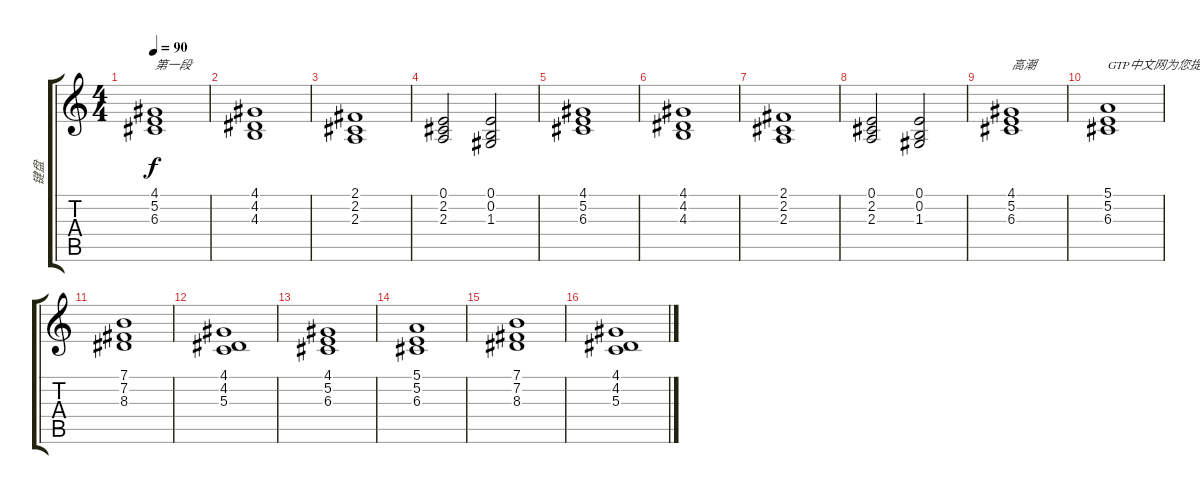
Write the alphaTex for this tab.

\track ("键盘" "键盘") {instrument synthstrings1}
\staff {score tabs}
\tuning (E4 B3 G3 D3 A2 E2) {hide}
\ts (4 4)
\tempo 90
\clef g2
\ks c
(4.1 5.2 6.3).1{txt "第一段" dy f} |
(4.1 4.2 4.3).1 |
(2.1 2.2 2.3).1 |
(0.1 2.2 2.3).2 (0.1 0.2 1.3).2 |
(4.1 5.2 6.3).1 |
(4.1 4.2 4.3).1 |
(2.1 2.2 2.3).1 |
(0.1 2.2 2.3).2{txt " "} (0.1 0.2 1.3).2 |
(4.1 5.2 6.3).1{txt "高潮"} |
(5.1 5.2 6.3).1{txt "GTP中文网为您提供优秀的谱子"} |
(7.1 7.2 8.3).1 |
(4.1 4.2 5.3).1 |
(4.1 5.2 6.3).1 |
(5.1 5.2 6.3).1 |
(7.1 7.2 8.3).1 |
(4.1 4.2 5.3).1
